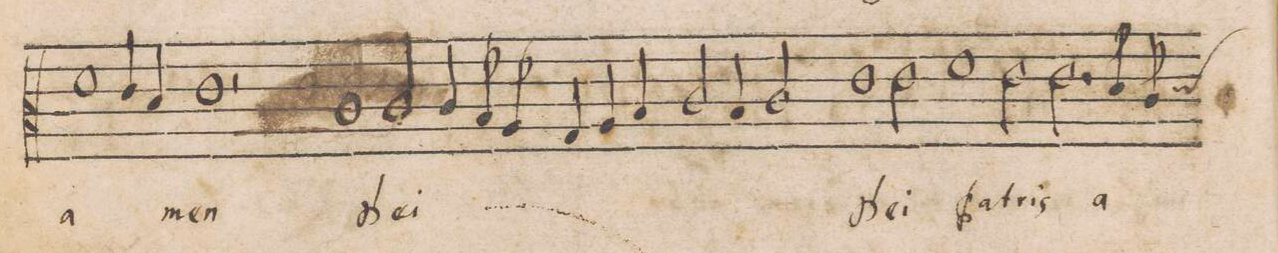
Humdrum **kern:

**kern	**text
*I"CANTVS	*
*clefC3	*
*k[]	*
*met(C|)	*
*M2/1	*
1f\	a-
=142-	=142-
4e/	.
4d/	.
1e	-men
=143-	=143-
2re	.
1c	De-
2c/	-i
=144-	=144-
4c/	.
8B/	.
8A/	.
4G/	.
4A/	.
4B/	.
2c/	.
4B/	.
=145-	=145-
2c/	.
1e	De-
2e\	-i
=146-	=146-
1f	Pa-
2e\	-tris
2.e\	.
=147-	=147-
8d/	a-
*custos:d	*
8c/	.
*-	*-
